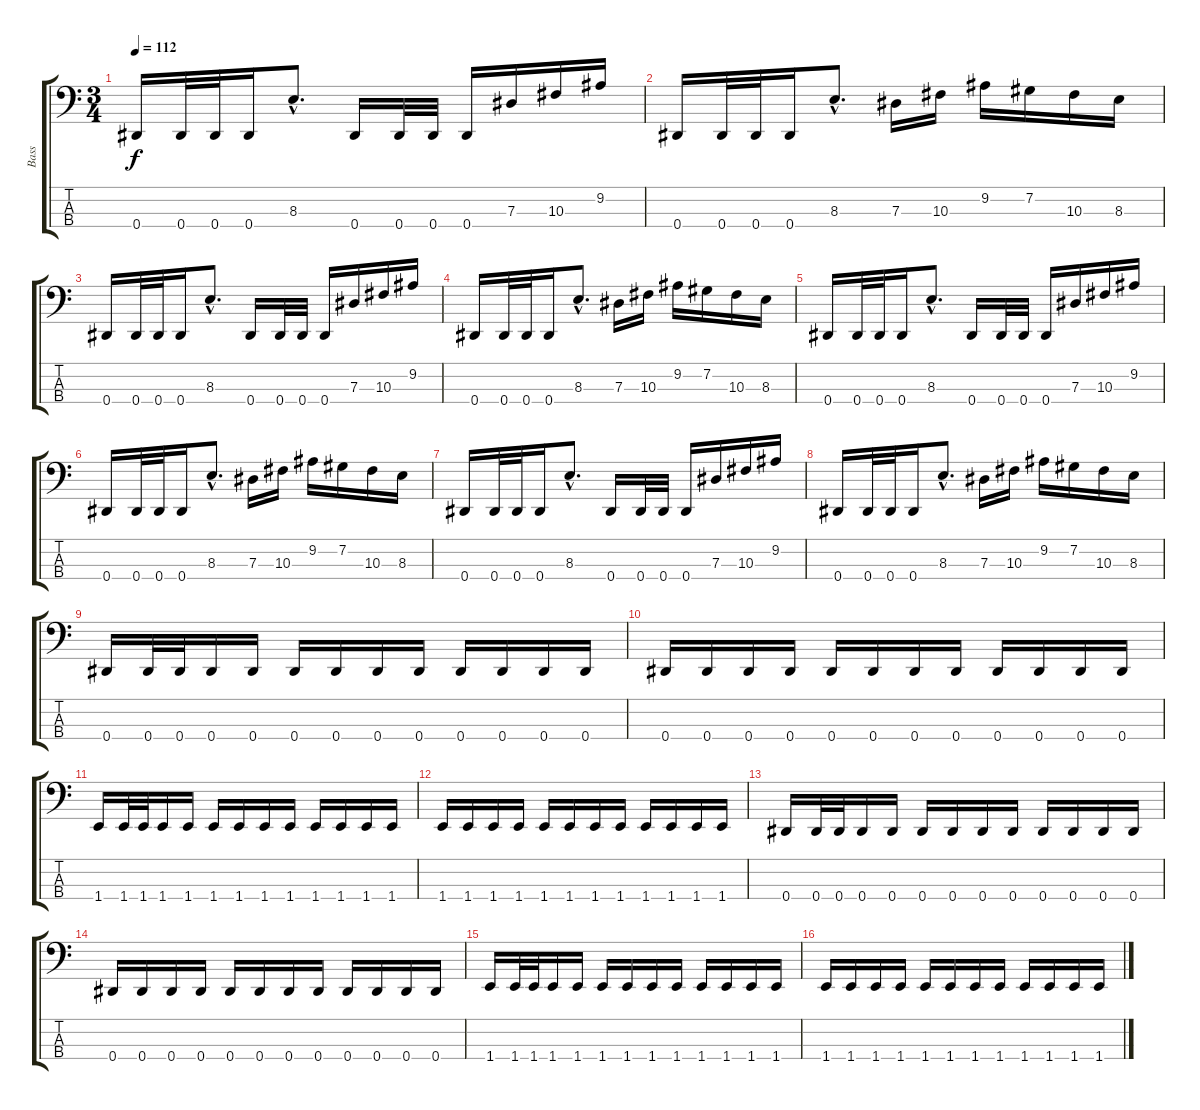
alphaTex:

\track ("Bass" "Bass") {instrument electricbasspick}
\staff {score tabs}
\tuning (Gb2 Db2 Ab1 Eb1) {hide}
\ts (3 4)
\tempo 112
\clef f4
\ks c
0.4.16{dy f} 0.4.32 0.4.32 0.4.16 8.3{hac}.8{d} 0.4.16 0.4.32 0.4.32 0.4.16 7.3.16 10.3.16 9.2.16 |
0.4.16 0.4.32 0.4.32 0.4.16 8.3{hac}.8{d} 7.3.16 10.3.16 9.2.16 7.2.16 10.3.16 8.3.16 |
0.4.16 0.4.32 0.4.32 0.4.16 8.3{hac}.8{d} 0.4.16 0.4.32 0.4.32 0.4.16 7.3.16 10.3.16 9.2.16 |
0.4.16 0.4.32 0.4.32 0.4.16 8.3{hac}.8{d} 7.3.16 10.3.16 9.2.16 7.2.16 10.3.16 8.3.16 |
0.4.16 0.4.32 0.4.32 0.4.16 8.3{hac}.8{d} 0.4.16 0.4.32 0.4.32 0.4.16 7.3.16 10.3.16 9.2.16 |
0.4.16 0.4.32 0.4.32 0.4.16 8.3{hac}.8{d} 7.3.16 10.3.16 9.2.16 7.2.16 10.3.16 8.3.16 |
0.4.16 0.4.32 0.4.32 0.4.16 8.3{hac}.8{d} 0.4.16 0.4.32 0.4.32 0.4.16 7.3.16 10.3.16 9.2.16 |
0.4.16 0.4.32 0.4.32 0.4.16 8.3{hac}.8{d} 7.3.16 10.3.16 9.2.16 7.2.16 10.3.16 8.3.16 |
0.4.16 0.4.32 0.4.32 0.4.16 0.4.16 0.4.16 0.4.16 0.4.16 0.4.16 0.4.16 0.4.16 0.4.16 0.4.16 |
0.4.16 0.4.16 0.4.16 0.4.16 0.4.16 0.4.16 0.4.16 0.4.16 0.4.16 0.4.16 0.4.16 0.4.16 |
1.4.16 1.4.32 1.4.32 1.4.16 1.4.16 1.4.16 1.4.16 1.4.16 1.4.16 1.4.16 1.4.16 1.4.16 1.4.16 |
1.4.16 1.4.16 1.4.16 1.4.16 1.4.16 1.4.16 1.4.16 1.4.16 1.4.16 1.4.16 1.4.16 1.4.16 |
0.4.16 0.4.32 0.4.32 0.4.16 0.4.16 0.4.16 0.4.16 0.4.16 0.4.16 0.4.16 0.4.16 0.4.16 0.4.16 |
0.4.16 0.4.16 0.4.16 0.4.16 0.4.16 0.4.16 0.4.16 0.4.16 0.4.16 0.4.16 0.4.16 0.4.16 |
1.4.16 1.4.32 1.4.32 1.4.16 1.4.16 1.4.16 1.4.16 1.4.16 1.4.16 1.4.16 1.4.16 1.4.16 1.4.16 |
1.4.16 1.4.16 1.4.16 1.4.16 1.4.16 1.4.16 1.4.16 1.4.16 1.4.16 1.4.16 1.4.16 1.4.16
